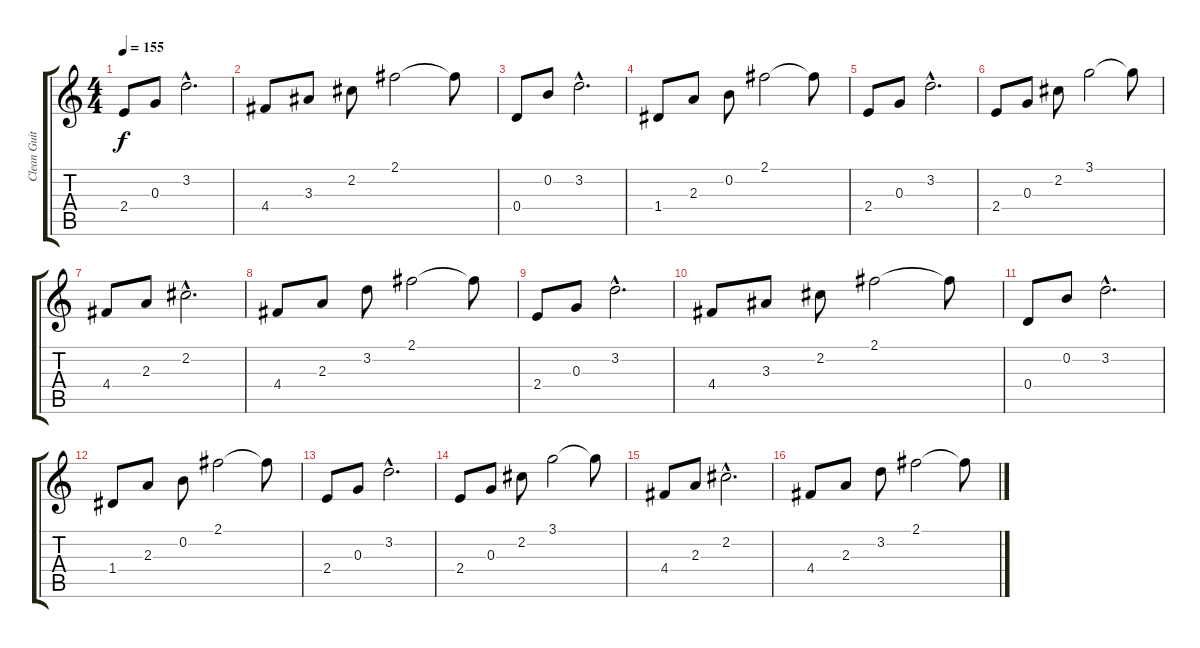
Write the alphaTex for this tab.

\track ("Clean Guitar" "Clean Guit") {instrument electricguitarclean}
\staff {score tabs}
\tuning (E4 B3 G3 D3 A2 E2) {hide}
\ts (4 4)
\tempo 155
\clef g2
\ks c
2.4.8{dy f} 0.3.8 3.2{hac}.2{d} |
4.4.8 3.3.8 2.2.8 2.1.2 2.1{t}.8 |
0.4.8 0.2.8 3.2{hac}.2{d} |
1.4.8 2.3.8 0.2.8 2.1.2 2.1{t}.8 |
2.4.8 0.3.8 3.2{hac}.2{d} |
2.4.8 0.3.8 2.2.8 3.1.2 3.1{t}.8 |
4.4.8 2.3.8 2.2{hac}.2{d} |
4.4.8 2.3.8 3.2.8 2.1.2 2.1{t}.8 |
2.4.8 0.3.8 3.2{hac}.2{d} |
4.4.8 3.3.8 2.2.8 2.1.2 2.1{t}.8 |
0.4.8 0.2.8 3.2{hac}.2{d} |
1.4.8 2.3.8 0.2.8 2.1.2 2.1{t}.8 |
2.4.8 0.3.8 3.2{hac}.2{d} |
2.4.8 0.3.8 2.2.8 3.1.2 3.1{t}.8 |
4.4.8 2.3.8 2.2{hac}.2{d} |
4.4.8 2.3.8 3.2.8 2.1.2 2.1{t}.8
